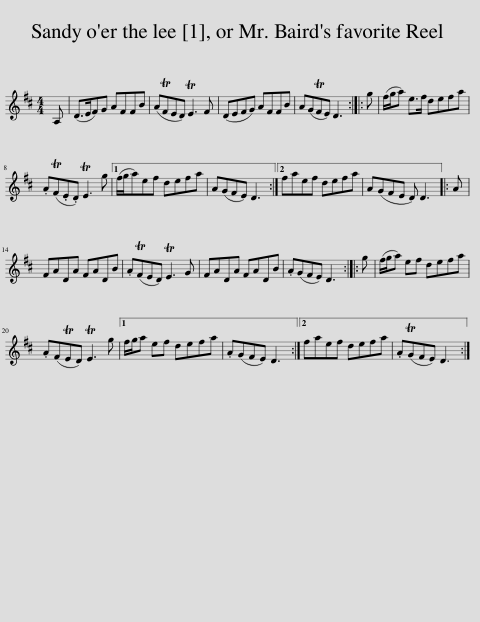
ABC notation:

X:1
L:1/8
M:4/4
I:linebreak $
K:D
V:1 treble
V:1
 A, | (D>EF)G AFFB | (ATFED) TE3 F | (DEFG) AFFB | A(GTFE) D3 :: %5
 g | (f/g/a) e>f defa |$ .A(TF.E.D) TE3 g |1 (f/g/a)ef defa | A(GFE) D3 :|2 %10
 faef defa | A(GFE D) D3 |: A |$ FADA FADB | .A(TFED) TE3 G | %15
 FADA FADB | .A(GFE) D3 :: g | (f/g/a) ef defa |$ .A(FTED) TE3 g |1 %20
 f/g/a ef defa | .A(GFE) D3 :|2 faef defa | .A(TGFE) D3 :| %24
